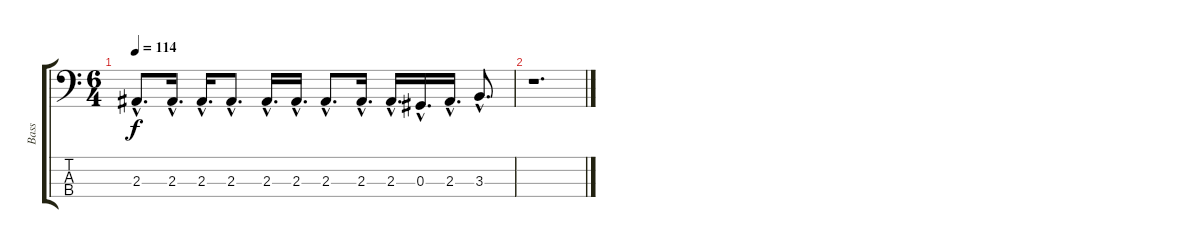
\track ("Bass" "Bass") {instrument electricbasspick}
\staff {score tabs}
\tuning (Gb2 Db2 Ab1 Eb1) {hide}
\ts (6 4)
\tempo 114
\clef f4
\ks c
2.3{hac}.8{d dy f volume 0} 2.3{hac}.16{d} 2.3{hac}.16{d} 2.3{hac}.8{d} 2.3{hac}.16{d} 2.3{hac}.16{d} 2.3{hac}.8{d} 2.3{hac}.16{d} 2.3{hac}.16{d} 0.3{hac}.16{d} 2.3{hac}.16{d} 3.3{hac}.8{d} |
r.1{d}
